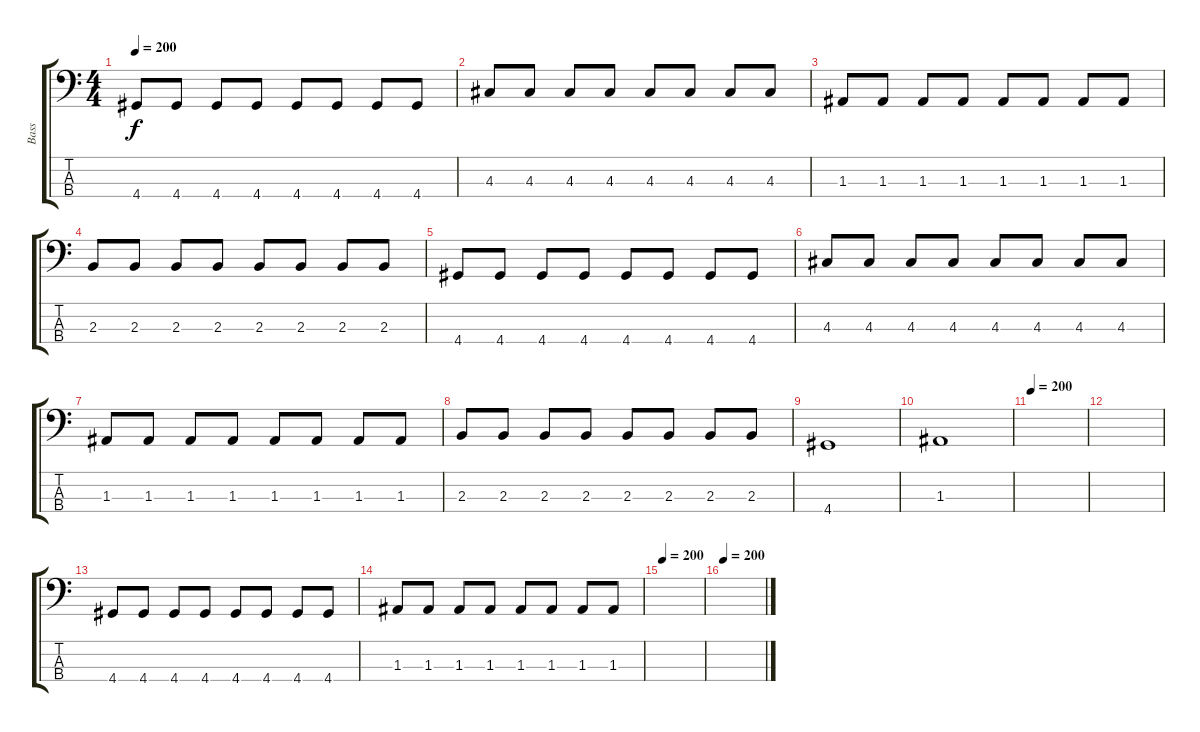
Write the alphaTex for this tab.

\track ("Bass" "Bass") {instrument electricbasspick}
\staff {score tabs}
\tuning (G2 D2 A1 E1) {hide}
\ts (4 4)
\tempo 200
\clef f4
\ks c
4.4.8{dy f} 4.4.8 4.4.8 4.4.8 4.4.8 4.4.8 4.4.8 4.4.8 |
4.3.8 4.3.8 4.3.8 4.3.8 4.3.8 4.3.8 4.3.8 4.3.8 |
1.3.8 1.3.8 1.3.8 1.3.8 1.3.8 1.3.8 1.3.8 1.3.8 |
2.3.8 2.3.8 2.3.8 2.3.8 2.3.8 2.3.8 2.3.8 2.3.8 |
4.4.8 4.4.8 4.4.8 4.4.8 4.4.8 4.4.8 4.4.8 4.4.8 |
4.3.8 4.3.8 4.3.8 4.3.8 4.3.8 4.3.8 4.3.8 4.3.8 |
1.3.8 1.3.8 1.3.8 1.3.8 1.3.8 1.3.8 1.3.8 1.3.8 |
2.3.8 2.3.8 2.3.8 2.3.8 2.3.8 2.3.8 2.3.8 2.3.8 |
4.4.1 |
1.3.1 |
\tempo 200
|
|
4.4.8 4.4.8 4.4.8 4.4.8 4.4.8 4.4.8 4.4.8 4.4.8 |
1.3.8 1.3.8 1.3.8 1.3.8 1.3.8 1.3.8 1.3.8 1.3.8 |
\tempo 200
|
\tempo 200
